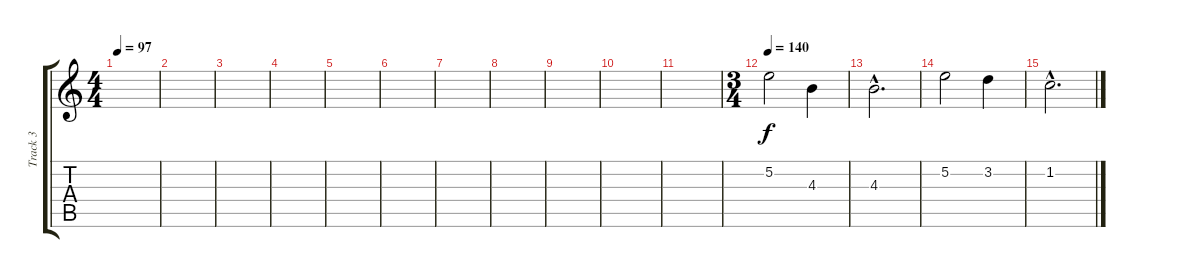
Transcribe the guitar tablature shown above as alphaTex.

\track ("Track 3" "Track 3") {instrument acousticguitarnylon}
\staff {score tabs}
\tuning (E4 B3 G3 D3 A2 E2) {hide}
\ts (4 4)
\tempo 97
\clef g2
\ks c
|
|
|
|
|
|
|
|
|
|
|
\ts (3 4)
\tempo 140
5.2.2 4.3.4 |
4.3{hac}.2{d} |
5.2.2 3.2.4 |
1.2{hac}.2{d}
